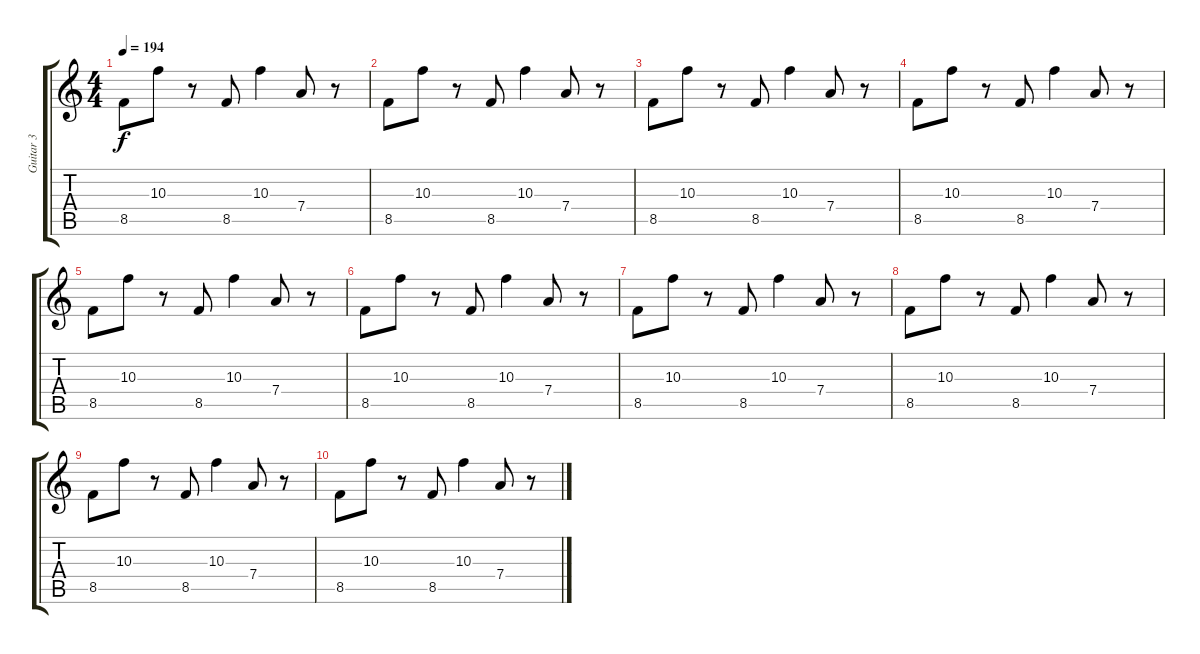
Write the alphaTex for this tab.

\track ("Guitar 3" "Guitar 3") {instrument electricguitarclean}
\staff {score tabs}
\tuning (E4 B3 G3 D3 A2 E2) {hide}
\ts (4 4)
\tempo 194
\clef g2
\ks c
8.5.8{dy f} 10.3.8 r.8 8.5.8 10.3.4 7.4.8 r.8 |
8.5.8 10.3.8 r.8 8.5.8 10.3.4 7.4.8 r.8 |
8.5.8 10.3.8 r.8 8.5.8 10.3.4 7.4.8 r.8 |
8.5.8 10.3.8 r.8 8.5.8 10.3.4 7.4.8 r.8 |
8.5.8 10.3.8 r.8 8.5.8 10.3.4 7.4.8 r.8 |
8.5.8 10.3.8 r.8 8.5.8 10.3.4 7.4.8 r.8 |
8.5.8 10.3.8 r.8 8.5.8 10.3.4 7.4.8 r.8 |
8.5.8 10.3.8 r.8 8.5.8 10.3.4 7.4.8 r.8 |
8.5.8 10.3.8 r.8 8.5.8 10.3.4 7.4.8 r.8 |
8.5.8 10.3.8 r.8 8.5.8 10.3.4 7.4.8 r.8
